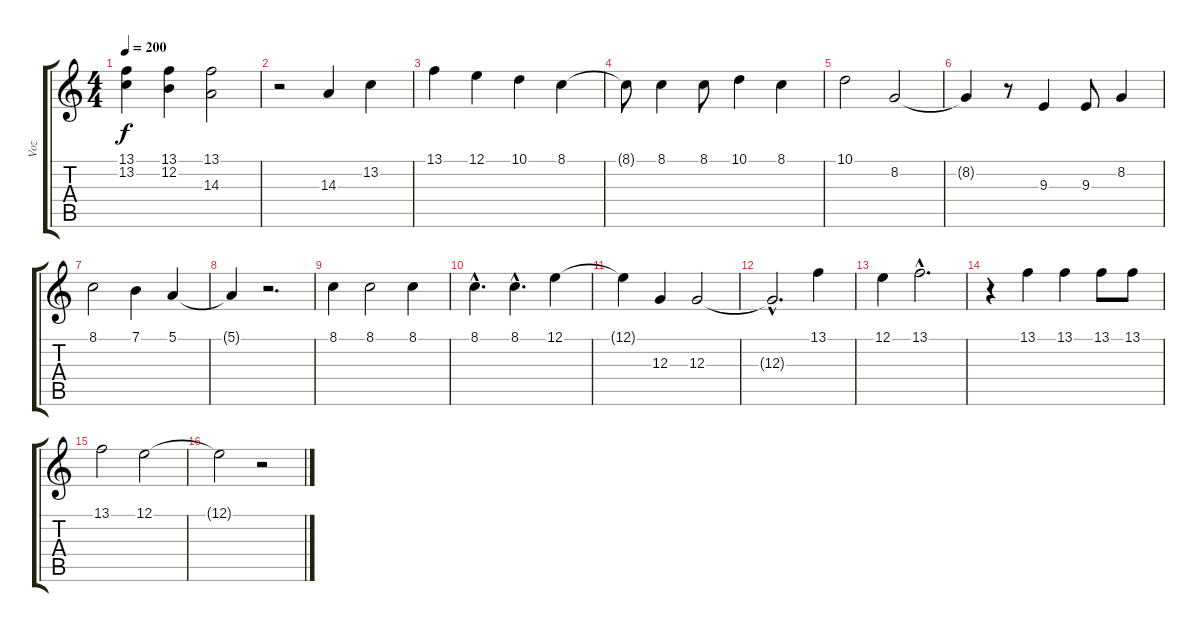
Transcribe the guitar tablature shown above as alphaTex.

\track ("Voz" "Voz") {instrument synthbrass1}
\staff {score tabs}
\tuning (E4 B3 G3 D3 A2 E2) {hide}
\ts (4 4)
\tempo 200
\clef g2
\ks c
(13.1 13.2).4{dy f} (13.1 12.2).4 (13.1 14.3).2 |
r.2 14.3.4 13.2.4 |
13.1.4 12.1.4 10.1.4 8.1.4 |
8.1{t}.8 8.1.4 8.1.8 10.1.4 8.1.4 |
10.1.2 8.2.2 |
8.2{t}.4 r.8 9.3.4 9.3.8 8.2.4 |
8.1.2 7.1.4 5.1.4 |
5.1{t}.4 r.2{d} |
8.1.4 8.1.2 8.1.4 |
8.1{hac}.4{d} 8.1{hac}.4{d} 12.1.4 |
12.1{t}.4 12.3.4 12.3.2 |
12.3{hac t}.2{d} 13.1.4 |
12.1.4 13.1{hac}.2{d} |
r.4 13.1.4 13.1.4 13.1.8 13.1.8 |
13.1.2 12.1.2 |
12.1{t}.2 r.2
